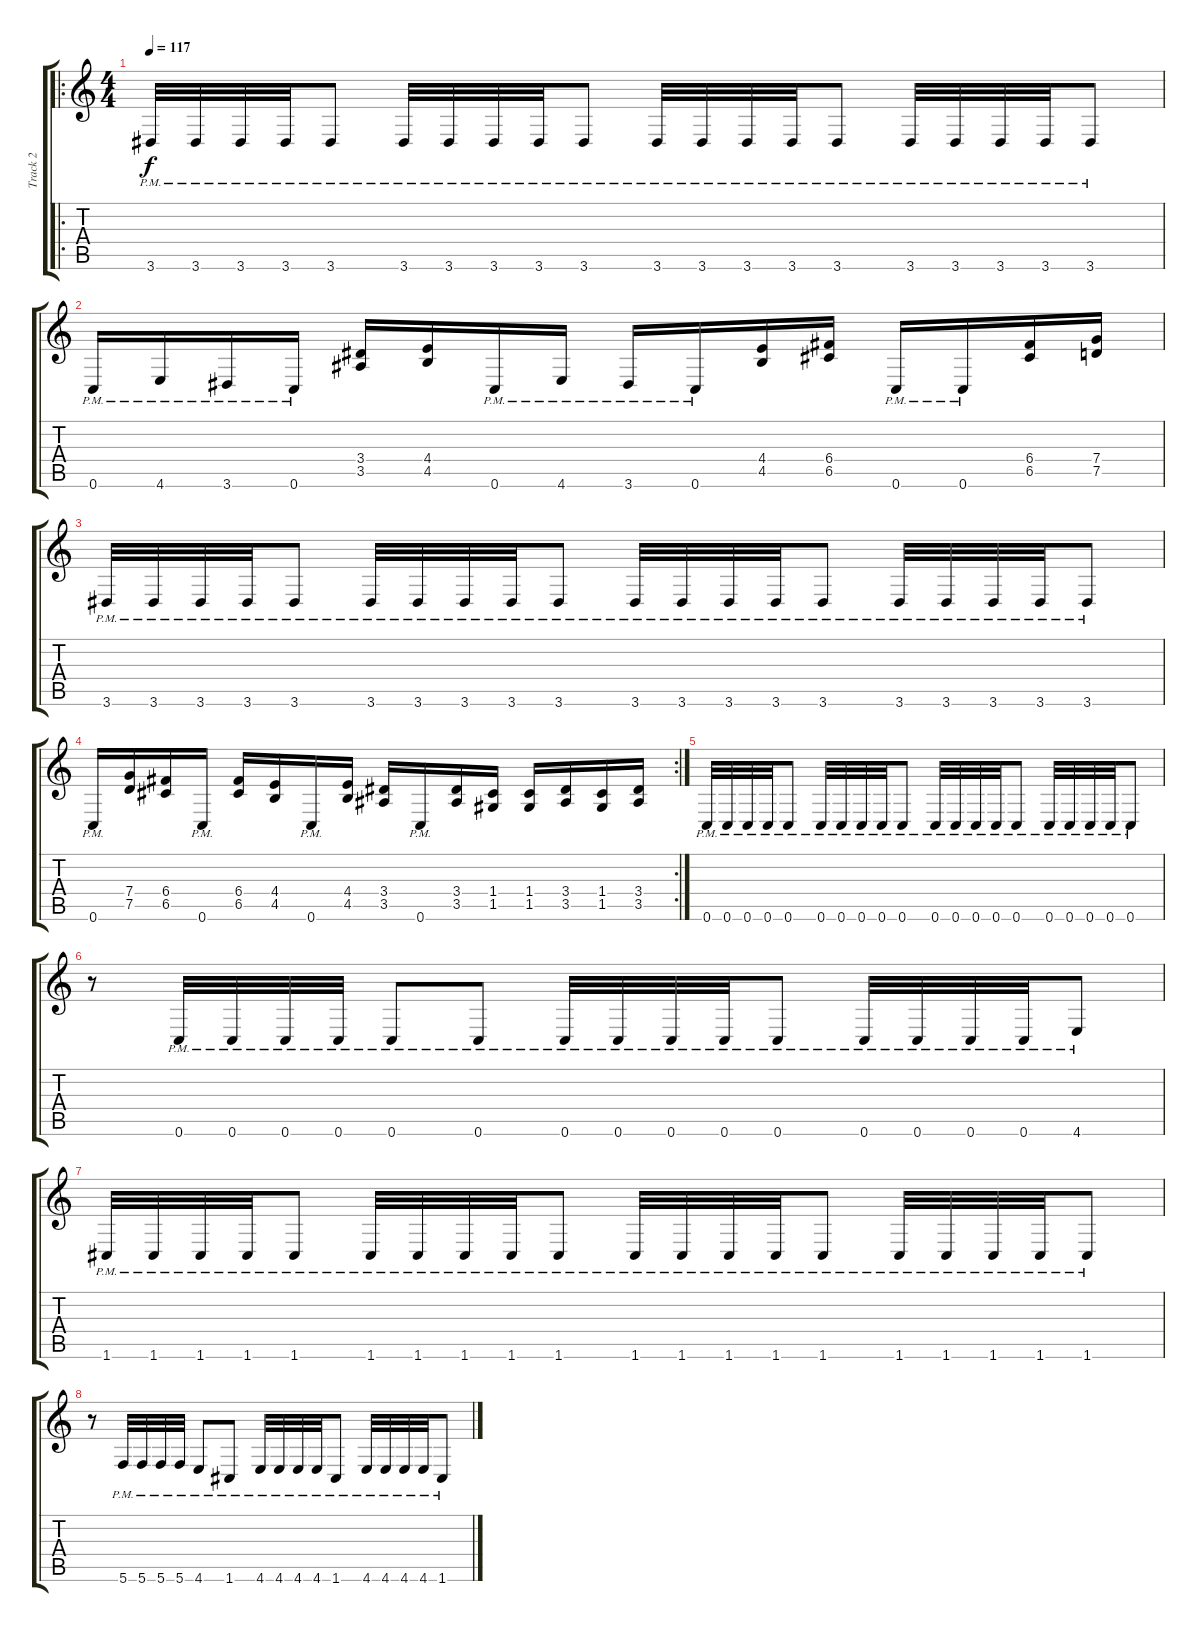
\track ("Track 2" "Track 2") {instrument overdrivenguitar}
\staff {score tabs}
\tuning (D4 A3 F3 C3 G2 C2) {hide}
\ro
\ts (4 4)
\tempo 117
\clef g2
\ks c
3.6{pm}.32{dy f} 3.6{pm}.32 3.6{pm}.32 3.6{pm}.32 3.6{pm}.8 3.6{pm}.32 3.6{pm}.32 3.6{pm}.32 3.6{pm}.32 3.6{pm}.8 3.6{pm}.32 3.6{pm}.32 3.6{pm}.32 3.6{pm}.32 3.6{pm}.8 3.6{pm}.32 3.6{pm}.32 3.6{pm}.32 3.6{pm}.32 3.6{pm}.8 |
0.6{pm}.16 4.6{pm}.16 3.6{pm}.16 0.6{pm}.16 (3.4 3.5).16 (4.4 4.5).16 0.6{pm}.16 4.6{pm}.16 3.6{pm}.16 0.6{pm}.16 (4.4 4.5).16 (6.4 6.5).16 0.6{pm}.16 0.6{pm}.16 (6.4 6.5).16 (7.4 7.5).16 |
3.6{pm}.32 3.6{pm}.32 3.6{pm}.32 3.6{pm}.32 3.6{pm}.8 3.6{pm}.32 3.6{pm}.32 3.6{pm}.32 3.6{pm}.32 3.6{pm}.8 3.6{pm}.32 3.6{pm}.32 3.6{pm}.32 3.6{pm}.32 3.6{pm}.8 3.6{pm}.32 3.6{pm}.32 3.6{pm}.32 3.6{pm}.32 3.6{pm}.8 |
\rc 2
0.6{pm}.16 (7.4 7.5).16 (6.4 6.5).16 0.6{pm}.16 (6.4 6.5).16 (4.4 4.5).16 0.6{pm}.16 (4.4 4.5).16 (3.4 3.5).16 0.6{pm}.16 (3.4 3.5).16 (1.4 1.5).16 (1.4 1.5).16 (3.4 3.5).16 (1.4 1.5).16 (3.4 3.5).16 |
0.6{pm}.32 0.6{pm}.32 0.6{pm}.32 0.6{pm}.32 0.6{pm}.8 0.6{pm}.32 0.6{pm}.32 0.6{pm}.32 0.6{pm}.32 0.6{pm}.8 0.6{pm}.32 0.6{pm}.32 0.6{pm}.32 0.6{pm}.32 0.6{pm}.8 0.6{pm}.32 0.6{pm}.32 0.6{pm}.32 0.6{pm}.32 0.6{pm}.8 |
r.8 0.6{pm}.32 0.6{pm}.32 0.6{pm}.32 0.6{pm}.32 0.6{pm}.8 0.6{pm}.8 0.6{pm}.32 0.6{pm}.32 0.6{pm}.32 0.6{pm}.32 0.6{pm}.8 0.6{pm}.32 0.6{pm}.32 0.6{pm}.32 0.6{pm}.32 4.6{pm}.8 |
1.6{pm}.32 1.6{pm}.32 1.6{pm}.32 1.6{pm}.32 1.6{pm}.8 1.6{pm}.32 1.6{pm}.32 1.6{pm}.32 1.6{pm}.32 1.6{pm}.8 1.6{pm}.32 1.6{pm}.32 1.6{pm}.32 1.6{pm}.32 1.6{pm}.8 1.6{pm}.32 1.6{pm}.32 1.6{pm}.32 1.6{pm}.32 1.6{pm}.8 |
r.8 5.6{pm}.32 5.6{pm}.32 5.6{pm}.32 5.6{pm}.32 4.6{pm}.8 1.6{pm}.8 4.6{pm}.32 4.6{pm}.32 4.6{pm}.32 4.6{pm}.32 1.6{pm}.8 4.6{pm}.32 4.6{pm}.32 4.6{pm}.32 4.6{pm}.32 1.6{pm}.8
